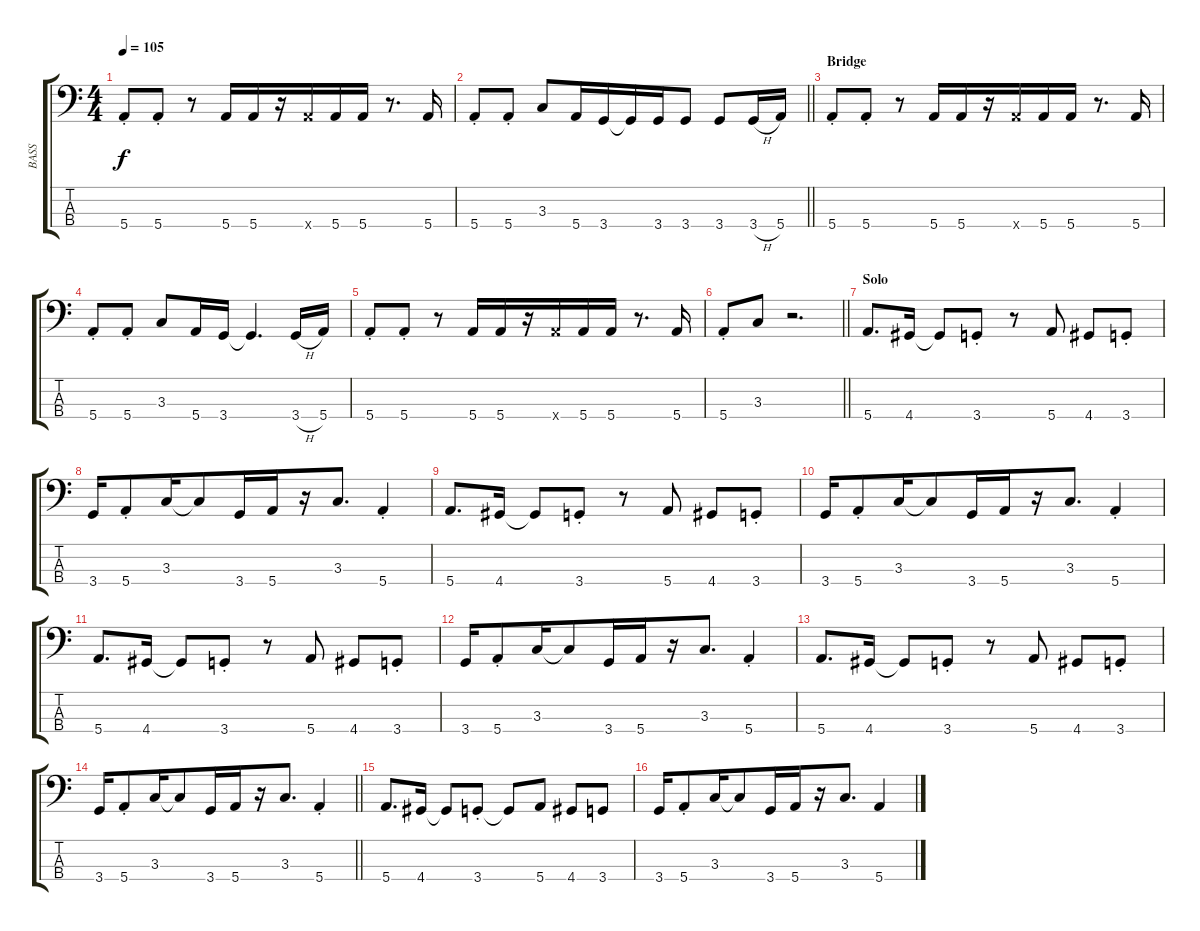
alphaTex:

\track ("BASS" "BASS") {instrument electricbassfinger}
\staff {score tabs}
\tuning (G2 D2 A1 E1) {hide}
\ts (4 4)
\tempo 105
\clef f4
\ks c
5.4{st}.8{dy f beam merge} 5.4{st}.8 r.8 5.4.16 5.4.16{beam merge} r.16 5.4{x}.16{beam merge} 5.4.16 5.4.16 r.8{d} 5.4.16 |
\barLineRight lightlight
5.4{st}.8 5.4{st}.8 3.3.8 5.4.16{beam merge} 3.4.16{beam merge} 3.4{t}.16 3.4.16 3.4.8 3.4.8 3.4{h}.16 5.4.16 |
\section ("" "Bridge")
5.4{st}.8{beam merge} 5.4{st}.8 r.8 5.4.16 5.4.16{beam merge} r.16 5.4{x}.16{beam merge} 5.4.16 5.4.16 r.8{d} 5.4.16 |
5.4{st}.8 5.4{st}.8 3.3.8 5.4.16{beam merge} 3.4.16{beam merge} 3.4{t}.4{d} 3.4{h}.16 5.4.16 |
5.4{st}.8{beam merge} 5.4{st}.8 r.8 5.4.16 5.4.16{beam merge} r.16 5.4{x}.16{beam merge} 5.4.16 5.4.16 r.8{d} 5.4.16 |
\barLineRight lightlight
5.4{st}.8 3.3.8 r.2{d} |
\section ("" "Solo")
5.4.8{d} 4.4.16 4.4{t}.8 3.4{st}.8 r.8 5.4.8 4.4.8 3.4{st}.8 |
3.4.16{beam merge} 5.4{st}.8{beam merge} 3.3.16{beam merge} 3.3{t}.8 3.4.16{beam merge} 5.4.16{beam merge} r.16 3.3.8{d} 5.4{st}.4 |
5.4.8{d} 4.4.16 4.4{t}.8 3.4{st}.8 r.8 5.4.8 4.4.8 3.4{st}.8 |
3.4.16{beam merge} 5.4{st}.8{beam merge} 3.3.16{beam merge} 3.3{t}.8 3.4.16{beam merge} 5.4.16{beam merge} r.16 3.3.8{d} 5.4{st}.4 |
5.4.8{d} 4.4.16 4.4{t}.8 3.4{st}.8 r.8 5.4.8 4.4.8 3.4{st}.8 |
3.4.16{beam merge} 5.4{st}.8{beam merge} 3.3.16{beam merge} 3.3{t}.8 3.4.16{beam merge} 5.4.16{beam merge} r.16 3.3.8{d} 5.4{st}.4 |
5.4.8{d} 4.4.16 4.4{t}.8 3.4{st}.8 r.8 5.4.8 4.4.8 3.4{st}.8 |
\barLineRight lightlight
3.4.16{beam merge} 5.4{st}.8{beam merge} 3.3.16{beam merge} 3.3{t}.8 3.4.16{beam merge} 5.4.16{beam merge} r.16 3.3.8{d} 5.4{st}.4 |
5.4.8{d} 4.4.16 4.4{t}.8 3.4{st}.8 3.4{t}.8 5.4.8 4.4.8 3.4.8 |
3.4.16{beam merge} 5.4{st}.8{beam merge} 3.3.16{beam merge} 3.3{t}.8 3.4.16{beam merge} 5.4.16{beam merge} r.16 3.3.8{d} 5.4.4
